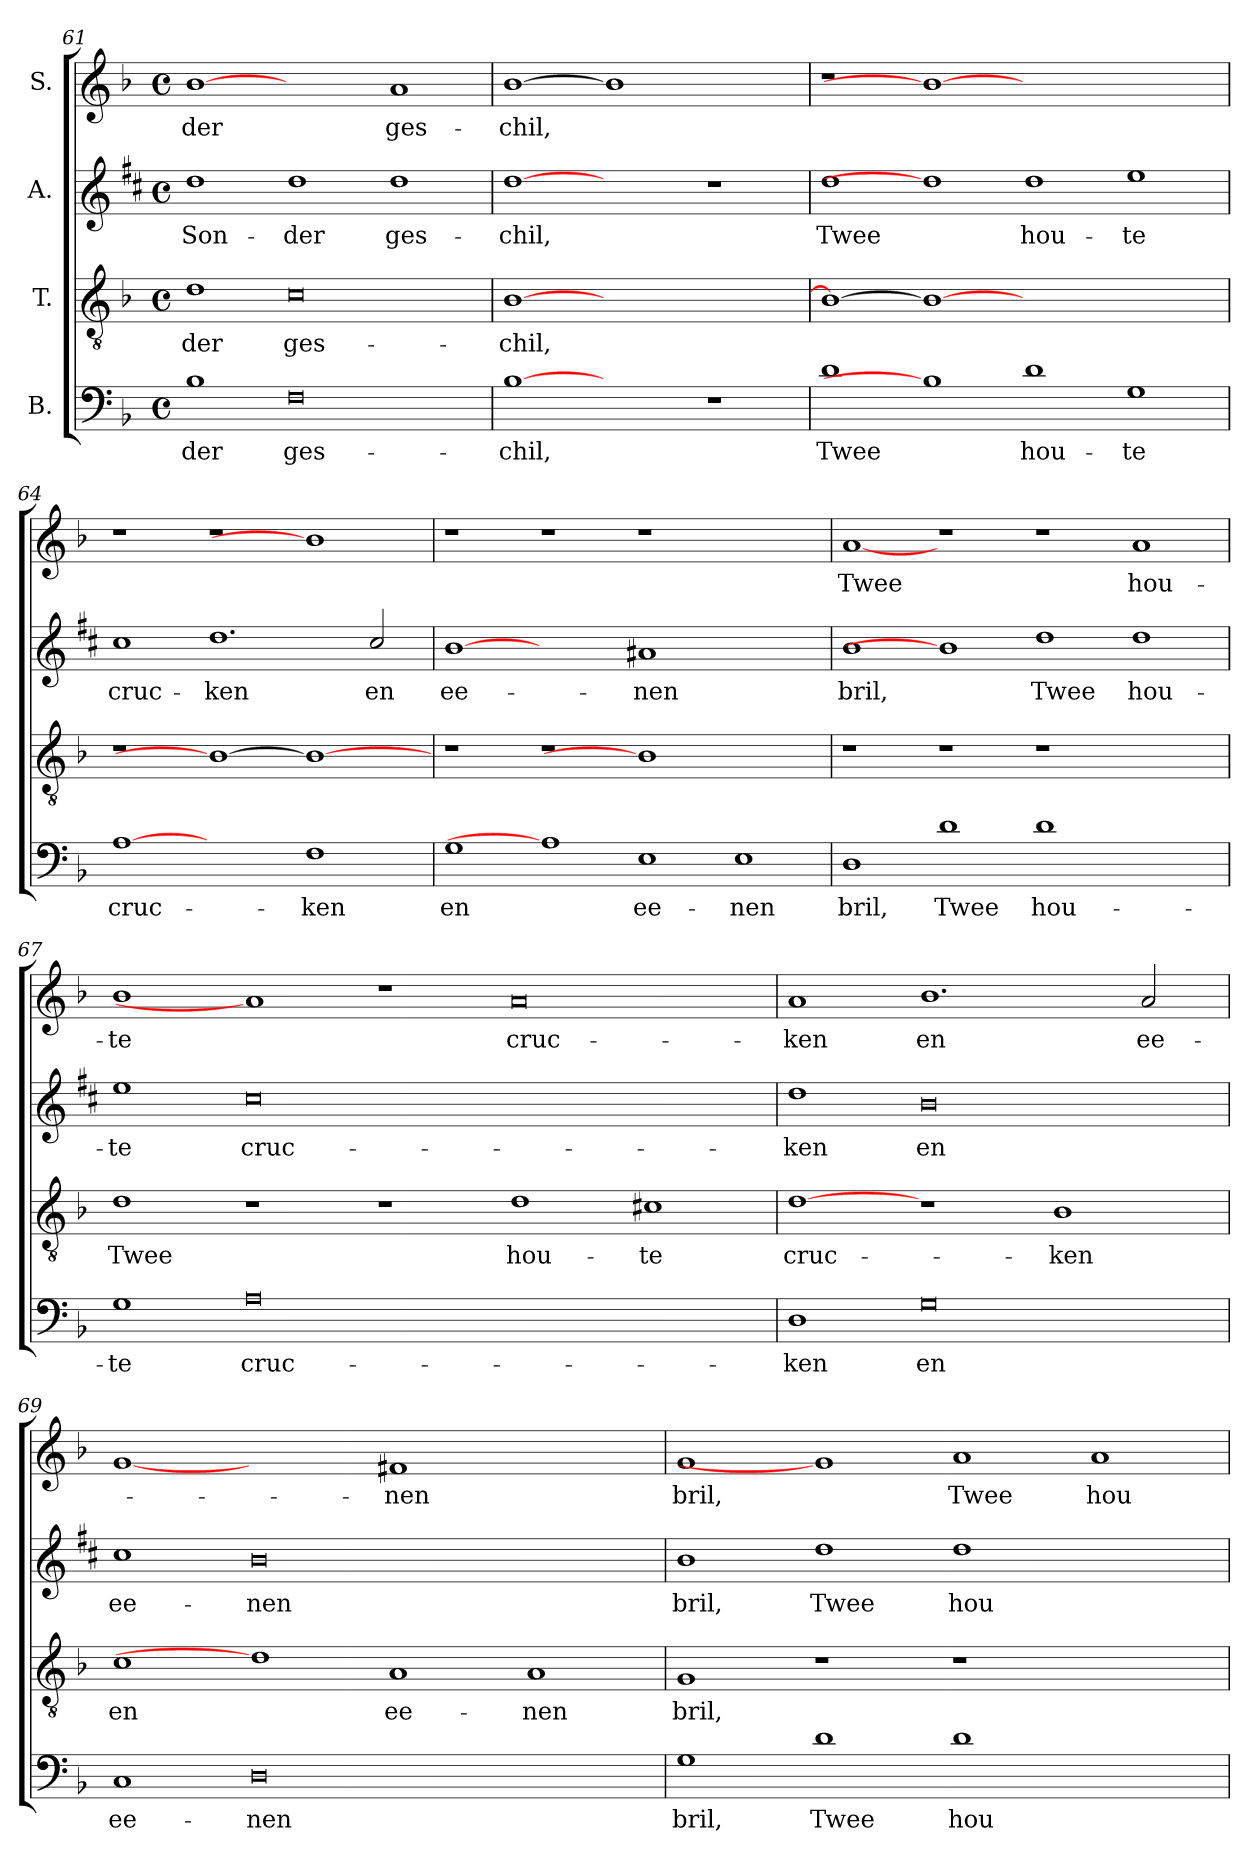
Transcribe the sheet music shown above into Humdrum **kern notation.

**kern	**text	**kern	**text	**kern	**text	**kern	**text
*part4	*part4	*part3	*part3	*part2	*part2	*part1	*part1
*staff4	*staff4	*staff3	*staff3	*staff2	*staff2	*staff1	*staff1
*I"B.	*	*I"T.	*	*I"A.	*	*I"S.	*
!!LO:LB:g=z
*clefF4	*	*clefGv2	*	*clefG2	*	*clefG2	*
*	*	*	*	*ITrd5c9	*	*	*
*k[b-]	*	*k[b-]	*	*k[b-]	*	*k[b-]	*
*F:	*	*F:	*	*F:	*	*F:	*
*M4/4	*	*M4/4	*	*M4/4	*	*M4/4	*
*met(c)	*	*met(c)	*	*met(c)	*	*met(c)	*
=61	=61	=61	=61	=61	=61	=61	=61
1B-	-der	1d	-der	1f	Son-	[1b-	-der
0F	ges-	0c	ges-	1f	-der	1ryy	.
.	.	.	.	1f	ges-	1a	ges-
=62	=62	=62	=62	=62	=62	=62	=62
[1B-	-chil,	[1B-	-chil,	[1f	-chil,	[1b-	-chil,
1ryy	.	0ryy	.	1ryy	.	1b-]	.
1rF	.	.	.	1rdd	.	1ryy	.
=63	=63	=63	=63	=63	=63	=63	=63
1d	Twee	1B-_	.	1f	Twee	1r	.
1B-]	.	1B-_	.	1f]	.	1b-_	.
1d	hou-	0ryy	.	1f	hou-	0ryy	.
1G	-te	.	.	1g	-te	.	.
=64	=64	=64	=64	=64	=64	=64	=64
[1A	cruc-	1r	.	1e	cruc-	1r	.
1ryy	.	1B-_	.	1.f	-ken	1r	.
1F	-ken	1B-_	.	.	.	1b-]	.
.	.	.	.	2e/	en	.	.
=65	=65	=65	=65	=65	=65	=65	=65
1G	en	1r	.	[1d	ee-	1r	.
1A]	.	1r	.	1ryy	.	1r	.
1E	ee-	1B-]	.	1c#X	-nen	1r	.
1E	-nen	1ryy	.	1ryy	.	1ryy	.
!!LO:LB:g=z
=66	=66	=66	=66	=66	=66	=66	=66
1D	bril,	1r	.	1d	bril,	[1a	Twee
1d	Twee	1r	.	1d]	.	1r	.
1d	hou-	1r	.	1f	Twee	1r	.
1ryy	.	1ryy	.	1f	hou-	1a	hou-
=67	=67	=67	=67	=67	=67	=67	=67
1G	-te	1d	Twee	1g	-te	1b-	-te
0A	cruc-	1r	.	0e	cruc-	1a]	.
.	.	1r	.	.	.	1r	.
0ryy	.	1d	hou-	0ryy	.	0a	cruc-
.	.	1c#X	-te	.	.	.	.
=68	=68	=68	=68	=68	=68	=68	=68
1D	-ken	[1d	cruc-	1f	-ken	1a	-ken
0G	en	1r	.	0d	en	1.b-	en
.	.	1B-	-ken	.	.	.	.
.	.	.	.	.	.	2a/	ee-
=69	=69	=69	=69	=69	=69	=69	=69
1C	ee-	1c	en	1e	ee-	[1g	.
0D	-nen	1d]	.	0d	-nen	1ryy	.
.	.	1A	ee-	.	.	1f#X	-nen
1ryy	.	1A	-nen	1ryy	.	1ryy	.
!!LO:LB:g=z
=70	=70	=70	=70	=70	=70	=70	=70
1G	bril,	1G	bril,	1d	bril,	1g	bril,
1d	Twee	1r	.	1f	Twee	1g]	.
1d	hou-	1r	.	1f	hou-	1a	Twee
1ryy	.	1ryy	.	1ryy	.	1a	hou-
=	=	=	=	=	=	=	=
*-	*-	*-	*-	*-	*-	*-	*-
